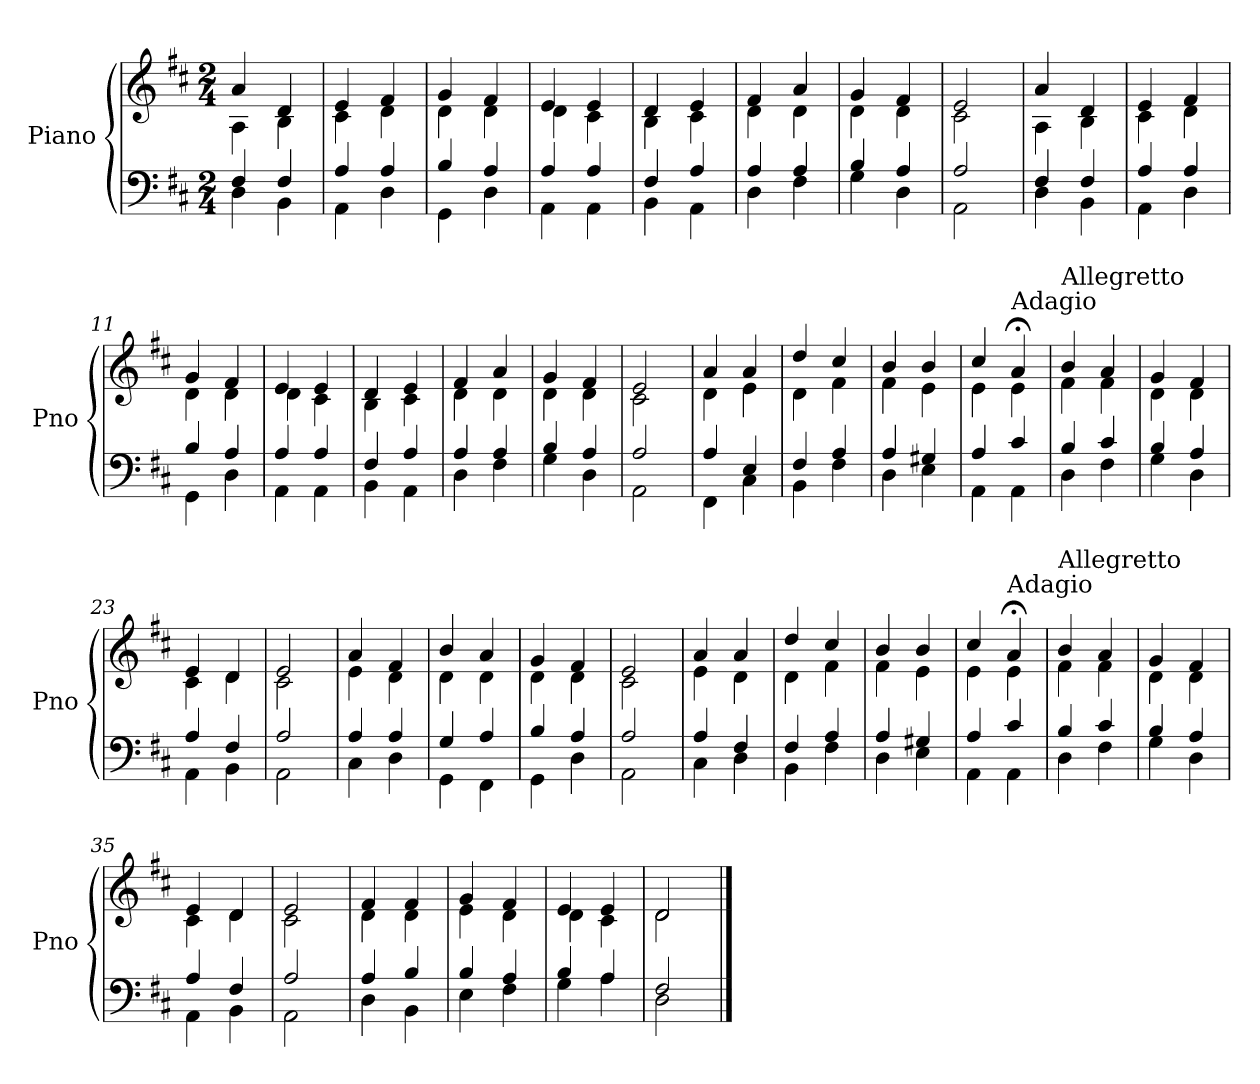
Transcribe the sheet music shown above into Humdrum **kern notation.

**kern	**kern
*part1	*part1
*staff2	*staff1
*I"Piano	*
*I'Pno	*
*clefF4	*clefG2
*k[f#c#]	*k[f#c#]
*D:	*D:
*M2/4	*M2/4
=1	=1
*^	*^
*	*^	*	*
2ryy	4F#/	4D\	4a/	4A\
.	4F#/	4BB\	4d/	4B\
=2	=2	=2	=2	=2
2ryy	4A/	4AA\	4e/	4c#\
.	4A/	4D\	4f#/	4d\
=3	=3	=3	=3	=3
2ryy	4B/	4GG\	4g/	4d\
.	4A/	4D\	4f#/	4d\
=4	=4	=4	=4	=4
2ryy	4A/	4AA\	4e/	4d\
.	4A/	4AA\	4e/	4c#\
=5	=5	=5	=5	=5
2ryy	4F#/	4BB\	4d/	4B\
.	4A/	4AA\	4e/	4c#\
=6	=6	=6	=6	=6
2ryy	4A/	4D\	4f#/	4d\
.	4A/	4F#\	4a/	4d\
=7	=7	=7	=7	=7
2ryy	4B/	4G\	4g/	4d\
.	4A/	4D\	4f#/	4d\
=8	=8	=8	=8	=8
2ryy	2A/	2AA\	2e/	2c#\
=9	=9	=9	=9	=9
2ryy	4F#/	4D\	4a/	4A\
.	4F#/	4BB\	4d/	4B\
=10	=10	=10	=10	=10
2ryy	4A/	4AA\	4e/	4c#\
.	4A/	4D\	4f#/	4d\
=11	=11	=11	=11	=11
2ryy	4B/	4GG\	4g/	4d\
.	4A/	4D\	4f#/	4d\
!!LO:LB:g=z	!!
=12	=12	=12	=12	=12
2ryy	4A/	4AA\	4e/	4d\
.	4A/	4AA\	4e/	4c#\
=13	=13	=13	=13	=13
2ryy	4F#/	4BB\	4d/	4B\
.	4A/	4AA\	4e/	4c#\
=14	=14	=14	=14	=14
2ryy	4A/	4D\	4f#/	4d\
.	4A/	4F#\	4a/	4d\
=15	=15	=15	=15	=15
2ryy	4B/	4G\	4g/	4d\
.	4A/	4D\	4f#/	4d\
=16	=16	=16	=16	=16
2ryy	2A/	2AA\	2e/	2c#\
=17	=17	=17	=17	=17
2ryy	4A/	4FF#\	4a/	4d\
.	4E/	4C#\	4a/	4e\
=18	=18	=18	=18	=18
2ryy	4F#/	4BB\	4dd/	4d\
.	4A/	4F#\	4cc#/	4f#\
=19	=19	=19	=19	=19
2ryy	4A/	4D\	4b/	4f#\
.	4G#X/	4E\	4b/	4e\
=20	=20	=20	=20	=20
2ryy	4A/	4AA\	4cc#/	4e\
!	!	!	!LO:TX:a:t=Adagio	!
.	4c#/	4AA\	4a;</	4e\
=21	=21	=21	=21	=21
!	!	!	!LO:TX:a:t=Allegretto	!
2ryy	4B/	4D\	4b/	4f#\
.	4c#/	4F#\	4a/	4f#\
!!LO:LB:g=z	!!
=22	=22	=22	=22	=22
2ryy	4B/	4G\	4g/	4d\
.	4A/	4D\	4f#/	4d\
=23	=23	=23	=23	=23
2ryy	4A/	4AA\	4e/	4c#\
.	4F#/	4BB\	4d/	4d\
=24	=24	=24	=24	=24
2ryy	2A/	2AA\	2e/	2c#\
=25	=25	=25	=25	=25
2ryy	4A/	4C#\	4a/	4e\
.	4A/	4D\	4f#/	4d\
=26	=26	=26	=26	=26
2ryy	4G/	4GG\	4b/	4d\
.	4A/	4FF#\	4a/	4d\
=27	=27	=27	=27	=27
2ryy	4B/	4GG\	4g/	4d\
.	4A/	4D\	4f#/	4d\
=28	=28	=28	=28	=28
2ryy	2A/	2AA\	2e/	2c#\
=29	=29	=29	=29	=29
2ryy	4A/	4C#\	4a/	4e\
.	4F#/	4D\	4a/	4d\
=30	=30	=30	=30	=30
2ryy	4F#/	4BB\	4dd/	4d\
.	4A/	4F#\	4cc#/	4f#\
=31	=31	=31	=31	=31
2ryy	4A/	4D\	4b/	4f#\
.	4G#X/	4E\	4b/	4e\
!!LO:LB:g=z	!!
=32	=32	=32	=32	=32
2ryy	4A/	4AA\	4cc#/	4e\
!	!	!	!LO:TX:a:t=Adagio	!
.	4c#/	4AA\	4a;</	4e\
=33	=33	=33	=33	=33
!	!	!	!LO:TX:a:t=Allegretto	!
2ryy	4B/	4D\	4b/	4f#\
.	4c#/	4F#\	4a/	4f#\
=34	=34	=34	=34	=34
2ryy	4B/	4G\	4g/	4d\
.	4A/	4D\	4f#/	4d\
=35	=35	=35	=35	=35
2ryy	4A/	4AA\	4e/	4c#\
.	4F#/	4BB\	4d/	4d\
=36	=36	=36	=36	=36
2ryy	2A/	2AA\	2e/	2c#\
=37	=37	=37	=37	=37
2ryy	4A/	4D\	4f#/	4d\
.	4B/	4BB\	4f#/	4d\
=38	=38	=38	=38	=38
2ryy	4B/	4E\	4g/	4e\
.	4A/	4F#\	4f#/	4d\
=39	=39	=39	=39	=39
2ryy	4B/	4G\	4e/	4d\
.	4A/	4A\	4e/	4c#\
=40	=40	=40	=40	=40
2ryy	2F#/	2D\	2d/	2d\
*v	*v	*v	*	*
*	*v	*v
==	==
*-	*-
